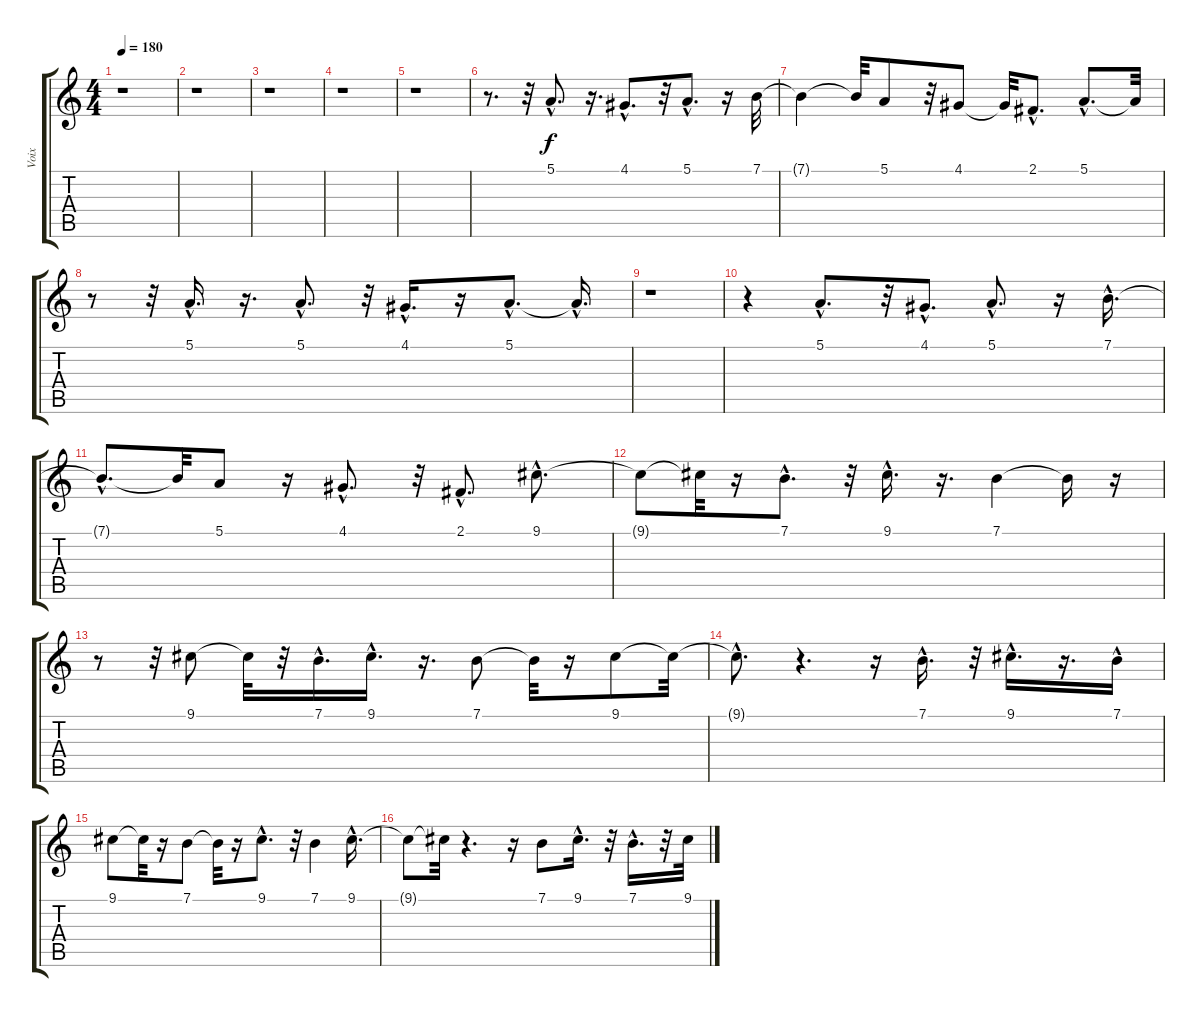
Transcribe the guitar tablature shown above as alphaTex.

\track ("Voix" "Voix") {instrument bassoon}
\staff {score tabs}
\tuning (E4 B3 G3 D3 A2 E2) {hide}
\ts (4 4)
\tempo 180
\clef g2
\ks c
r.1{dy f instrument bassoon} |
r.1 |
r.1 |
r.1 |
r.1 |
r.8{d} r.32 5.1{hac}.8{d} r.16{d} 4.1{hac}.8{d} r.32 5.1{hac}.8{d} r.16 7.1.32 |
7.1{t}.4 7.1{t}.32 5.1.8 r.32 4.1.8 4.1{t}.32 2.1{hac}.8{d} 5.1{hac}.8{d} 5.1{t}.32 |
r.8 r.32 5.1{hac}.16{d} r.16{d} 5.1{hac}.8{d} r.32 4.1{hac}.16{d} r.16 5.1{hac}.8{d} 5.1{hac t}.16{d} |
r.1 |
r.4 5.1{hac}.8{d} r.32 4.1{hac}.8{d} 5.1{hac}.8{d} r.16 7.1{hac}.16{d} |
7.1{hac t}.8{d} 7.1{t}.32 5.1.8 r.16 4.1{hac}.8{d} r.32 2.1{hac}.8{d} 9.1{hac}.8{d} |
9.1{t}.8 9.1{t}.32 r.16 7.1{hac}.8{d} r.32 9.1{hac}.16{d} r.16{d} 7.1.4 7.1{t}.16 r.16 |
r.8 r.32 9.1.8 9.1{t}.32 r.32 7.1{hac}.16{d} 9.1{hac}.16{d} r.16{d} 7.1.8 7.1{t}.32 r.16 9.1.8 9.1{t}.32 |
9.1{hac t}.8{d} r.4{d} r.16 7.1{hac}.16{d} r.32 9.1{hac}.16{d} r.16{d} 7.1{hac}.16 |
9.1.8 9.1{t}.32 r.16 7.1.8 7.1{t}.32 r.16 9.1{hac}.8{d} r.32 7.1.4 9.1{hac}.16{d} |
9.1{t}.8 9.1{t}.32 r.4{d} r.16 7.1.8 9.1{hac}.16{d} r.32 7.1{hac}.16{d} r.32 9.1.32
